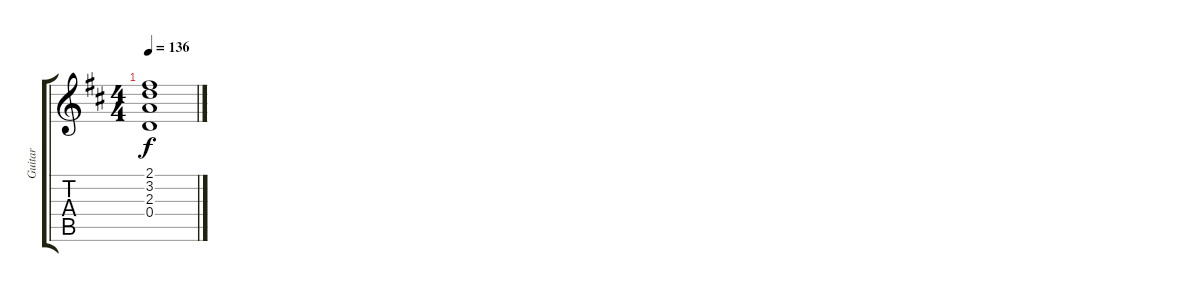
\track ("Guitar" "Guitar") {instrument acousticguitarsteel}
\staff {score tabs}
\tuning (E4 B3 G3 D3 A2 E2) {hide}
\ts (4 4)
\tempo 136
\clef g2
\ks d
(2.1{t} 3.2{t} 2.3{t} 0.4{t}).1{dy f}
